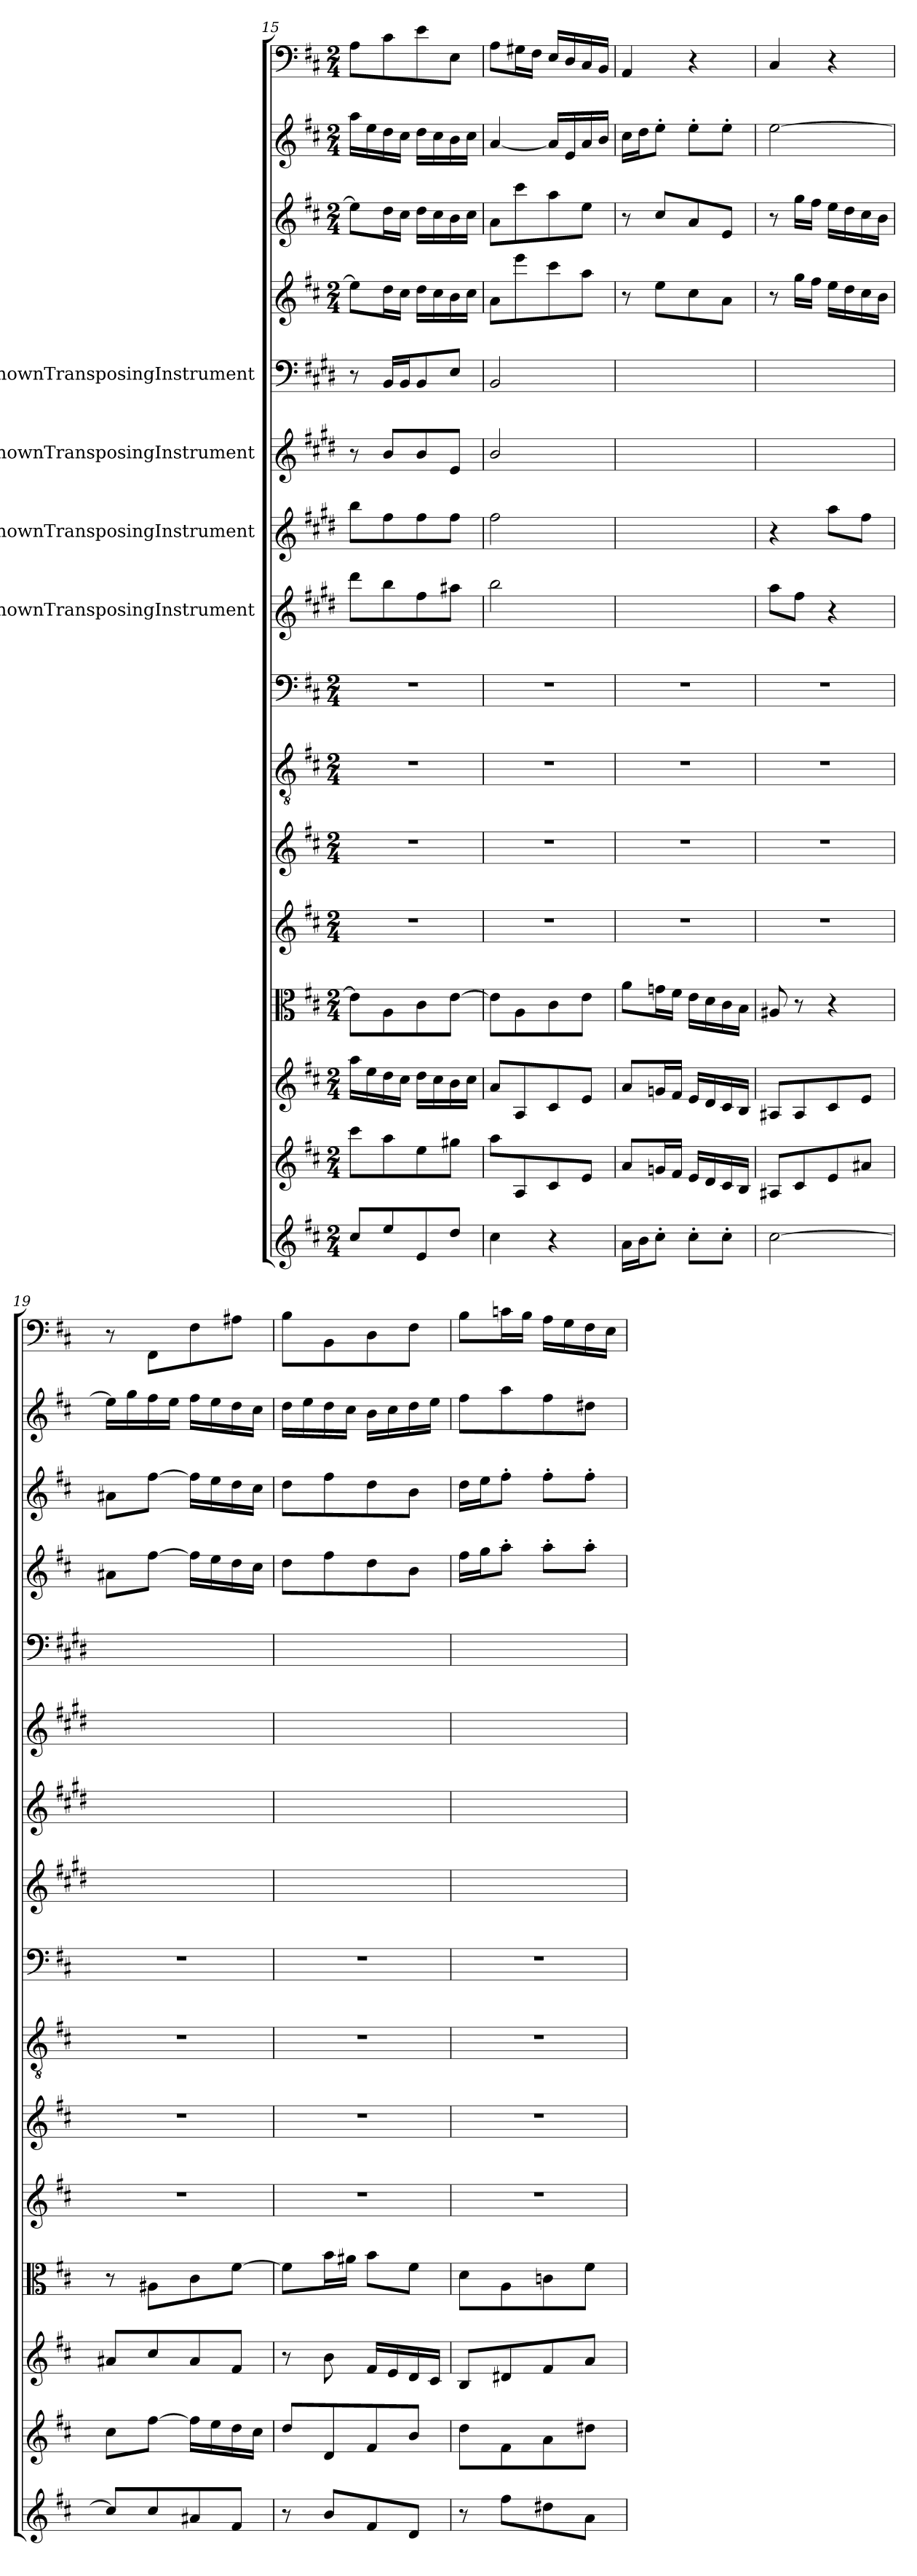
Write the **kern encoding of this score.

**kern	**kern	**kern	**kern	**kern	**kern	**kern	**kern	**kern	**kern	**kern	**kern	**kern	**kern	**kern	**kern
*part16	*part15	*part14	*part13	*part12	*part11	*part10	*part9	*part8	*part7	*part6	*part5	*part4	*part3	*part2	*part1
*staff16	*staff15	*staff14	*staff13	*staff12	*staff11	*staff10	*staff9	*staff8	*staff7	*staff6	*staff5	*staff4	*staff3	*staff2	*staff1
*	*	*	*	*	*	*	*	*I"UnknownTransposingInstrument	*I"UnknownTransposingInstrument	*I"UnknownTransposingInstrument	*I"UnknownTransposingInstrument	*	*	*	*
*clefG2	*clefG2	*clefG2	*clefC3	*clefG2	*clefG2	*clefGv2	*clefF4	*clefG2	*clefG2	*clefG2	*clefF4	*clefG2	*clefG2	*clefG2	*clefF4
*	*	*	*	*	*	*	*	*ITrd1c2	*ITrd1c2	*ITrd1c2	*ITrd1c2	*	*	*	*
*k[f#c#]	*k[f#c#]	*k[f#c#]	*k[f#c#]	*k[f#c#]	*k[f#c#]	*k[f#c#]	*k[f#c#]	*k[f#c#]	*k[f#c#]	*k[f#c#]	*k[f#c#]	*k[f#c#]	*k[f#c#]	*k[f#c#]	*k[f#c#]
*D:	*D:	*D:	*D:	*D:	*D:	*D:	*D:	*	*	*	*	*D:	*D:	*D:	*D:
*M2/4	*M2/4	*M2/4	*M2/4	*M2/4	*M2/4	*M2/4	*M2/4	*	*	*	*	*M2/4	*M2/4	*M2/4	*M2/4
=15	=15	=15	=15	=15	=15	=15	=15	=15	=15	=15	=15	=15	=15	=15	=15
8cc#/L	8ccc#\L	16aa\LL	8e\L]	2r	2r	2r	2r	8ccc#\L	8aa\L	8r	8r	8ee\L]	8ee\L]	16aa\LL	8A\L
.	.	16ee\	.	.	.	.	.	.	.	.	.	.	.	16ee\	.
8ee/	8aa\	16dd\	8A\	.	.	.	.	8aa\	8ee\	8a/L	16AA/LL	16dd\L	16dd\L	16dd\	8c#\
.	.	16cc#\JJ	.	.	.	.	.	.	.	.	16AA/J	16cc#\JJ	16cc#\JJ	16cc#\JJ	.
8e/	8ee\	16dd\LL	8c#\	.	.	.	.	8ee\	8ee\	8a/	8AA/	16dd\LL	16dd\LL	16dd\LL	8e\
.	.	16cc#\	.	.	.	.	.	.	.	.	.	16cc#\	16cc#\	16cc#\	.
8dd/J	8gg#X\J	16b\	[8e\J	.	.	.	.	8gg#X\J	8ee\J	8d/J	8D/J	16b\	16b\	16b\	8E\J
.	.	16cc#\JJ	.	.	.	.	.	.	.	.	.	16cc#\JJ	16cc#\JJ	16cc#\JJ	.
=16	=16	=16	=16	=16	=16	=16	=16	=16	=16	=16	=16	=16	=16	=16	=16
4cc#\	8aa\L	8a/L	8e\L]	2r	2r	2r	2r	2aa\	2ee\	2a/	2AA/	8a\L	8a\L	[4a/	8A\L
.	8A/	8A/	8A\	.	.	.	.	.	.	.	.	8eee\	8ccc#\	.	16G#X\L
.	.	.	.	.	.	.	.	.	.	.	.	.	.	.	16F#\JJ
4r	8c#/	8c#/	8c#\	.	.	.	.	.	.	.	.	8ccc#\	8aa\	16a/LL]	16E/LL
.	.	.	.	.	.	.	.	.	.	.	.	.	.	16e/	16D/
.	8e/J	8e/J	8e\J	.	.	.	.	.	.	.	.	8aa\J	8ee\J	16a/	16C#/
.	.	.	.	.	.	.	.	.	.	.	.	.	.	16b/JJ	16BB/JJ
=17	=17	=17	=17	=17	=17	=17	=17	=17	=17	=17	=17	=17	=17	=17	=17
16a\LL	8a/L	8a/L	8a\L	2r	2r	2r	2r	2r	2r	2r	2r	8r	8r	16cc#\LL	4AA/
16b\J	.	.	.	.	.	.	.	.	.	.	.	.	.	16dd\J	.
8cc#'\J	16gn/L	16gn/L	16gn\L	.	.	.	.	.	.	.	.	8ee\L	8cc#/L	8ee'\J	.
.	16f#/JJ	16f#/JJ	16f#\JJ	.	.	.	.	.	.	.	.	.	.	.	.
8cc#'\L	16e/LL	16e/LL	16e\LL	.	.	.	.	.	.	.	.	8cc#\	8a/	8ee'\L	4r
.	16d/	16d/	16d\	.	.	.	.	.	.	.	.	.	.	.	.
8cc#'\J	16c#/	16c#/	16c#\	.	.	.	.	.	.	.	.	8a\J	8e/J	8ee'\J	.
.	16B/JJ	16B/JJ	16B\JJ	.	.	.	.	.	.	.	.	.	.	.	.
=18	=18	=18	=18	=18	=18	=18	=18	=18	=18	=18	=18	=18	=18	=18	=18
[2cc#\	8A#X/L	8A#X/L	8A#X/	2r	2r	2r	2r	8gg\L	4r	2r	2r	8r	8r	[2ee\	4C#/
.	8c#/	8A#/	8r	.	.	.	.	8ee\J	.	.	.	16gg\LL	16gg\LL	.	.
.	.	.	.	.	.	.	.	.	.	.	.	16ff#\JJ	16ff#\JJ	.	.
.	8e/	8c#/	4r	.	.	.	.	4r	8gg\L	.	.	16ee\LL	16ee\LL	.	4r
.	.	.	.	.	.	.	.	.	.	.	.	16dd\	16dd\	.	.
.	8a#X/J	8e/J	.	.	.	.	.	.	8ee\J	.	.	16cc#\	16cc#\	.	.
.	.	.	.	.	.	.	.	.	.	.	.	16b\JJ	16b\JJ	.	.
=19	=19	=19	=19	=19	=19	=19	=19	=19	=19	=19	=19	=19	=19	=19	=19
8cc#/L]	8cc#\L	8a#X/L	8r	2r	2r	2r	2r	2r	2r	2r	2r	8a#X\L	8a#X\L	16ee\LL]	8r
.	.	.	.	.	.	.	.	.	.	.	.	.	.	16gg\	.
8cc#/	[8ff#\J	8cc#/	8A#X\L	.	.	.	.	.	.	.	.	[8ff#\J	[8ff#\J	16ff#\	8FF#\L
.	.	.	.	.	.	.	.	.	.	.	.	.	.	16ee\JJ	.
8a#X/	16ff#\LL]	8a#/	8c#\	.	.	.	.	.	.	.	.	16ff#\LL]	16ff#\LL]	16ff#\LL	8F#\
.	16ee\	.	.	.	.	.	.	.	.	.	.	16ee\	16ee\	16ee\	.
8f#/J	16dd\	8f#/J	[8f#\J	.	.	.	.	.	.	.	.	16dd\	16dd\	16dd\	8A#X\J
.	16cc#\JJ	.	.	.	.	.	.	.	.	.	.	16cc#\JJ	16cc#\JJ	16cc#\JJ	.
=20	=20	=20	=20	=20	=20	=20	=20	=20	=20	=20	=20	=20	=20	=20	=20
8r	8dd/L	8r	8f#\L]	2r	2r	2r	2r	2r	2r	2r	2r	8dd\L	8dd\L	16dd\LL	8B\L
.	.	.	.	.	.	.	.	.	.	.	.	.	.	16ee\	.
8b/L	8d/	8b\	16b\L	.	.	.	.	.	.	.	.	8ff#\	8ff#\	16dd\	8BB\
.	.	.	16a#X\JJ	.	.	.	.	.	.	.	.	.	.	16cc#\JJ	.
8f#/	8f#/	16f#/LL	8b\L	.	.	.	.	.	.	.	.	8dd\	8dd\	16b\LL	8D\
.	.	16e/	.	.	.	.	.	.	.	.	.	.	.	16cc#\	.
8d/J	8b/J	16d/	8f#\J	.	.	.	.	.	.	.	.	8b\J	8b\J	16dd\	8F#\J
.	.	16c#/JJ	.	.	.	.	.	.	.	.	.	.	.	16ee\JJ	.
=21	=21	=21	=21	=21	=21	=21	=21	=21	=21	=21	=21	=21	=21	=21	=21
8r	8dd\L	8B/L	8d\L	2r	2r	2r	2r	2r	2r	2r	2r	16ff#\LL	16dd\LL	8ff#\L	8B\L
.	.	.	.	.	.	.	.	.	.	.	.	16gg\J	16ee\J	.	.
8ff#\L	8f#\	8d#X/	8A\	.	.	.	.	.	.	.	.	8aa'\J	8ff#'\J	8aa\	16cn\L
.	.	.	.	.	.	.	.	.	.	.	.	.	.	.	16B\JJ
8dd#X\	8a\	8f#/	8cn\	.	.	.	.	.	.	.	.	8aa'\L	8ff#'\L	8ff#\	16A\LL
.	.	.	.	.	.	.	.	.	.	.	.	.	.	.	16G\
8a\J	8dd#X\J	8a/J	8f#\J	.	.	.	.	.	.	.	.	8aa'\J	8ff#'\J	8dd#X\J	16F#\
.	.	.	.	.	.	.	.	.	.	.	.	.	.	.	16E\JJ
=	=	=	=	=	=	=	=	=	=	=	=	=	=	=	=
*-	*-	*-	*-	*-	*-	*-	*-	*-	*-	*-	*-	*-	*-	*-	*-
